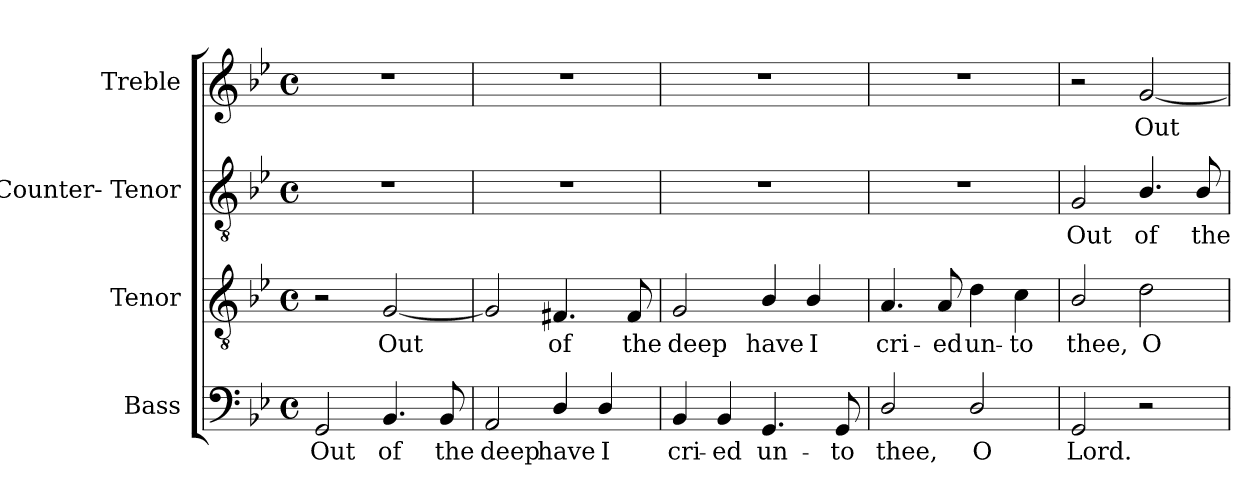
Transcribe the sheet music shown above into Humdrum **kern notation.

**kern	**text	**kern	**text	**kern	**text	**kern	**text
*part4	*part4	*part3	*part3	*part2	*part2	*part1	*part1
*staff4	*staff4	*staff3	*staff3	*staff2	*staff2	*staff1	*staff1
*I"Bass	*	*I"Tenor	*	*I"Counter- Tenor	*	*I"Treble	*
*I'B.	*	*I'T.	*	*	*	*	*
!!LO:PB:g=z
*clefF4	*	*clefGv2	*	*clefGv2	*	*clefG2	*
*	*	*ITrd7c12	*	*ITrd7c12	*	*	*
*k[b-e-]	*	*k[b-e-]	*	*k[b-e-]	*	*k[b-e-]	*
*B-:	*	*B-:	*	*B-:	*	*B-:	*
*M4/4	*	*M4/4	*	*M4/4	*	*M4/4	*
*met(c)	*	*met(c)	*	*met(c)	*	*met(c)	*
=1	=1	=1	=1	=1	=1	=1	=1
!	!LO:LY:b:color=#000000	!	!	!	!	!	!
2GGi/	Out	2r	.	1r	.	1r	.
!	!LO:LY:b:color=#000000	!	!	!	!	!	!
!	!	!	!LO:LY:b:color=#000000	!	!	!	!
4.BB-i/	of	[2GGi/	Out	.	.	.	.
!	!LO:LY:b:color=#000000	!	!	!	!	!	!
8BB-i/	the	.	.	.	.	.	.
=2	=2	=2	=2	=2	=2	=2	=2
!	!LO:LY:b:color=#000000	!	!	!	!	!	!
2AAi/	deep	2GGi/]	.	1r	.	1r	.
!	!LO:LY:b:color=#000000	!	!	!	!	!	!
!	!	!	!LO:LY:b:color=#000000	!	!	!	!
4Di/	have	4.FF#Xi/	of	.	.	.	.
!	!LO:LY:b:color=#000000	!	!	!	!	!	!
4Di/	I	.	.	.	.	.	.
!	!	!	!LO:LY:b:color=#000000	!	!	!	!
.	.	8FF#i/	the	.	.	.	.
=3	=3	=3	=3	=3	=3	=3	=3
!	!LO:LY:b:color=#000000	!	!	!	!	!	!
!	!	!	!LO:LY:b:color=#000000	!	!	!	!
4BB-i/	cri-	2GGi/	deep	1r	.	1r	.
!	!LO:LY:b:color=#000000	!	!	!	!	!	!
4BB-i/	-ed	.	.	.	.	.	.
!	!LO:LY:b:color=#000000	!	!	!	!	!	!
!	!	!	!LO:LY:b:color=#000000	!	!	!	!
4.GGi/	un-	4BB-i/	have	.	.	.	.
!	!	!	!LO:LY:b:color=#000000	!	!	!	!
.	.	4BB-i/	I	.	.	.	.
!	!LO:LY:b:color=#000000	!	!	!	!	!	!
8GGi/	-to	.	.	.	.	.	.
=4	=4	=4	=4	=4	=4	=4	=4
!	!LO:LY:b:color=#000000	!	!	!	!	!	!
!	!	!	!LO:LY:b:color=#000000	!	!	!	!
2Di/	thee,	4.AAi/	cri-	1r	.	1r	.
!	!	!	!LO:LY:b:color=#000000	!	!	!	!
.	.	8AAi/	-ed	.	.	.	.
!	!LO:LY:b:color=#000000	!	!	!	!	!	!
!	!	!	!LO:LY:b:color=#000000	!	!	!	!
2Di/	O	4Di\	un-	.	.	.	.
!	!	!	!LO:LY:b:color=#000000	!	!	!	!
.	.	4Ci\	-to	.	.	.	.
=5	=5	=5	=5	=5	=5	=5	=5
!	!LO:LY:b:color=#000000	!	!	!	!	!	!
!	!	!	!LO:LY:b:color=#000000	!	!	!	!
!	!	!	!	!	!LO:LY:b:color=#000000	!	!
2GGi/	Lord.	2BB-i/	thee,	2GGi/	Out	2r	.
!	!	!	!LO:LY:b:color=#000000	!	!	!	!
!	!	!	!	!	!LO:LY:b:color=#000000	!	!
!	!	!	!	!	!	!	!LO:LY:b:color=#000000
2r	.	2Di\	O	4.BB-i/	of	[2gi/	Out
!	!	!	!	!	!LO:LY:b:color=#000000	!	!
.	.	.	.	8BB-i/	the	.	.
=	=	=	=	=	=	=	=
*-	*-	*-	*-	*-	*-	*-	*-
